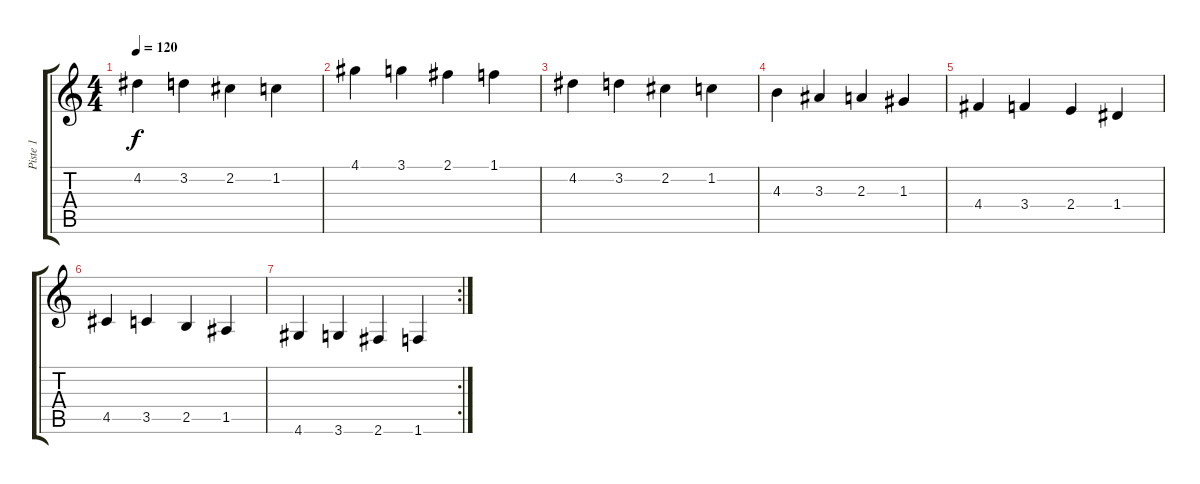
\track ("Piste 1" "Piste 1") {instrument acousticguitarsteel}
\staff {score tabs}
\tuning (E4 B3 G3 D3 A2 E2) {hide}
\ts (4 4)
\tempo 120
\clef g2
\ks c
4.2.4{dy f} 3.2.4 2.2.4 1.2.4 |
4.1.4 3.1.4 2.1.4 1.1.4 |
4.2.4 3.2.4 2.2.4 1.2.4 |
4.3.4 3.3.4 2.3.4 1.3.4 |
4.4.4 3.4.4 2.4.4 1.4.4 |
4.5.4 3.5.4 2.5.4 1.5.4 |
\rc 2
4.6.4 3.6.4 2.6.4 1.6.4
